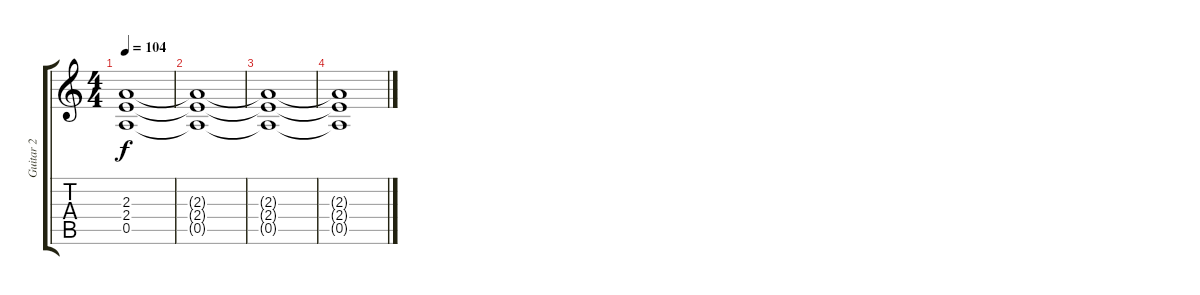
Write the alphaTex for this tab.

\track ("Guitar 2" "Guitar 2") {instrument overdrivenguitar}
\staff {score tabs}
\tuning (E4 B3 G3 D3 A2 E2) {hide}
\ts (4 4)
\tempo 104
\clef g2
\ks c
(2.3{t} 2.4{t} 0.5{t}).1{dy f} |
(2.3{t} 2.4{t} 0.5{t}).1 |
(2.3{t} 2.4{t} 0.5{t}).1 |
(2.3{t} 2.4{t} 0.5{t}).1
